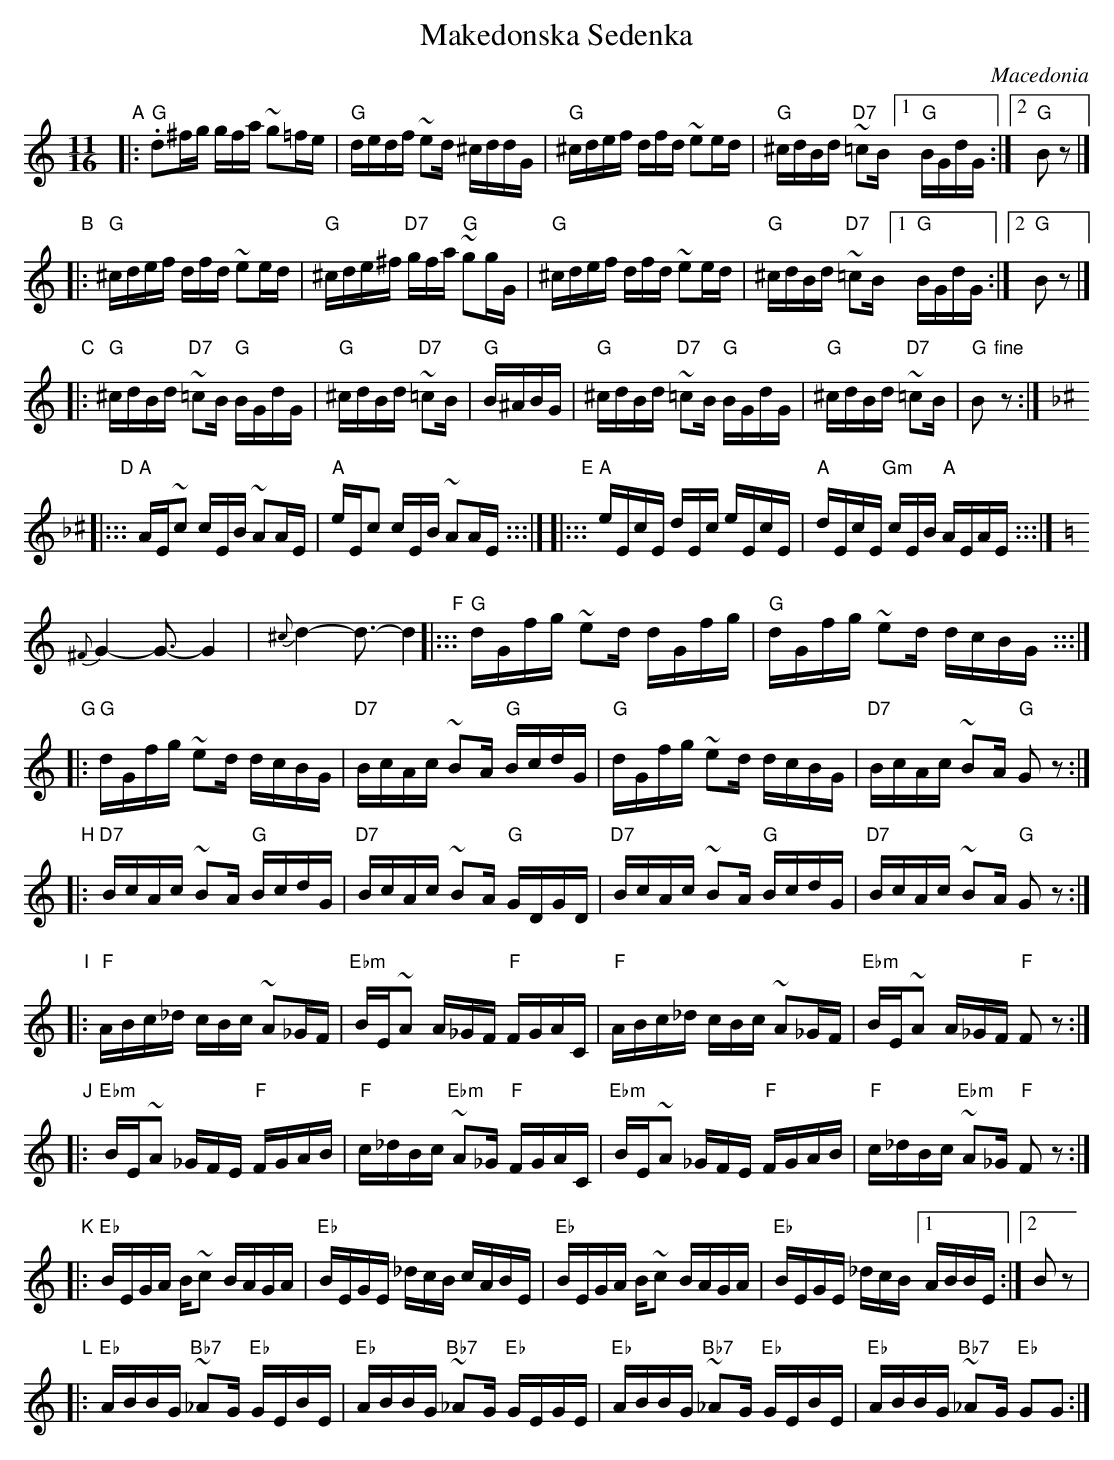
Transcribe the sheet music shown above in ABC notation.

X:1
T: Makedonska Sedenka
O: Macedonia
M: 11/16
L: 1/16
K: Gmix
"A"\
|:"G".d2^fg gfa ~g2=fe | "G"dedf ~e2d ^cddG \
| "G"^cdef  dfd ~e2ed  | "G"^cdBd "D7"~=c2B [1 "G"BGdG :|[2 "G"B2z2 |]
"B"\
|:"G"^cdef dfd ~e2ed | "G"^cde^f "D7"gfa "G"~g2gG \
| "G"^cdef dfd ~e2ed | "G"^cdBd "D7"~=c2B [1 "G"BGdG :|[2 "G"B2z2 |]
"C"\
|:"G"^cdBd "D7"~=c2B "G"BGdG | "G"^cdBd "D7"~=c2B | "G"B^ABG \
| "G"^cdBd "D7"~=c2B "G"BGdG | "G"^cdBd "D7"~=c2B | "G"B2"fine"z2 :|
[K:Aphr^c] \
"D"\
|::: "A"AE~c2 cEB ~A2AE | "A"eEc2 cEB ~A2AE y4:::| \
"E"\
|::: "A"eEcE dEc eEcE | "A"dEcE "Gm"cEB "A"AEAE y4:::|
[K:Gmix]\
{^F}G4-G3-G4 | {^c}d4-d3-d4 \
"F"\
|::: "G"dGfg ~e2d dGfg | "G"dGfg ~e2d dcBG y2:::|
"G"\
|:"G"dGfg ~e2d dcBG  | "D7"BcAc ~B2A "G"BcdG \
| "G"dGfg ~e2d dcBG  | "D7"BcAc ~B2A "G"G2z2 :|
"H"\
|:"D7"BcAc ~B2A "G"BcdG | "D7"BcAc ~B2A "G"GDGD \
| "D7"BcAc ~B2A "G"BcdG | "D7"BcAc ~B2A "G"G2z2 :|
[K:_B_e]\
"I"\
|:"F"ABc_d cBc ~A2_GF | "Ebm"BE~A2 A_GF "F"FGAC \
| "F"ABc_d cBc ~A2_GF | "Ebm"BE~A2 A_GF "F"F2z2 :|
"J"\
|:"Ebm"BE~A2 _GFE "F"FGAB | "F"c_dBc "Ebm"~A2_G "F"FGAC \
| "Ebm"BE~A2 _GFE "F"FGAB | "F"c_dBc "Ebm"~A2_G "F"F2z2 :|
"K"\
|:"Eb"BEGA B~c2 BAGA | "Eb"BEGE _dcB cABE \
| "Eb"BEGA B~c2 BAGA | "Eb"BEGE _dcB [1 ABBE :|2 B2z2 |
"L"\
|:"Eb" ABBG "Bb7"~_A2G "Eb"GEBE | "Eb" ABBG "Bb7"~_A2G "Eb"GEGE \
| "Eb" ABBG "Bb7"~_A2G "Eb"GEBE | "Eb" ABBG "Bb7"~_A2G "Eb"G2G2 :|
